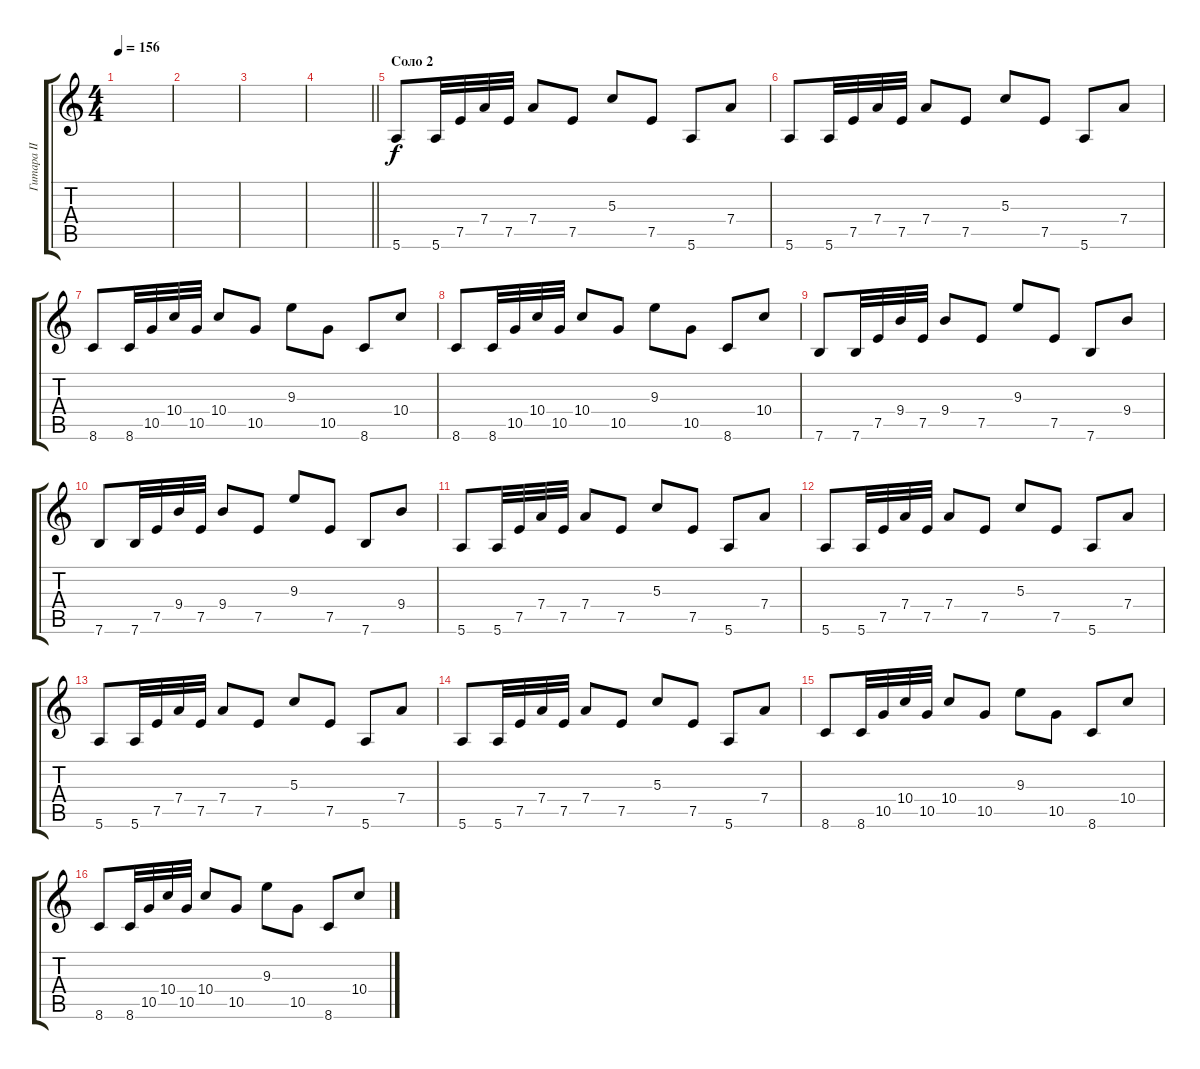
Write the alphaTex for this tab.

\track ("Гитара II" "Гитара II") {instrument electricguitarclean}
\staff {score tabs}
\tuning (E4 B3 G3 D3 A2 E2) {hide}
\ts (4 4)
\tempo 156
\clef g2
\ks c
|
|
|
\barLineRight lightlight
|
\section ("" "Соло 2")
5.6.8 5.6.32 7.5.32 7.4.32 7.5.32 7.4.8 7.5.8 5.3.8 7.5.8 5.6.8 7.4.8 |
5.6.8 5.6.32 7.5.32 7.4.32 7.5.32 7.4.8 7.5.8 5.3.8 7.5.8 5.6.8 7.4.8 |
8.6.8 8.6.32 10.5.32 10.4.32 10.5.32 10.4.8 10.5.8 9.3.8 10.5.8 8.6.8 10.4.8 |
8.6.8 8.6.32 10.5.32 10.4.32 10.5.32 10.4.8 10.5.8 9.3.8 10.5.8 8.6.8 10.4.8 |
7.6.8 7.6.32 7.5.32 9.4.32 7.5.32 9.4.8 7.5.8 9.3.8 7.5.8 7.6.8 9.4.8 |
7.6.8 7.6.32 7.5.32 9.4.32 7.5.32 9.4.8 7.5.8 9.3.8 7.5.8 7.6.8 9.4.8 |
5.6.8 5.6.32 7.5.32 7.4.32 7.5.32 7.4.8 7.5.8 5.3.8 7.5.8 5.6.8 7.4.8 |
5.6.8 5.6.32 7.5.32 7.4.32 7.5.32 7.4.8 7.5.8 5.3.8 7.5.8 5.6.8 7.4.8 |
5.6.8 5.6.32 7.5.32 7.4.32 7.5.32 7.4.8 7.5.8 5.3.8 7.5.8 5.6.8 7.4.8 |
5.6.8 5.6.32 7.5.32 7.4.32 7.5.32 7.4.8 7.5.8 5.3.8 7.5.8 5.6.8 7.4.8 |
8.6.8 8.6.32 10.5.32 10.4.32 10.5.32 10.4.8 10.5.8 9.3.8 10.5.8 8.6.8 10.4.8 |
8.6.8 8.6.32 10.5.32 10.4.32 10.5.32 10.4.8 10.5.8 9.3.8 10.5.8 8.6.8 10.4.8
